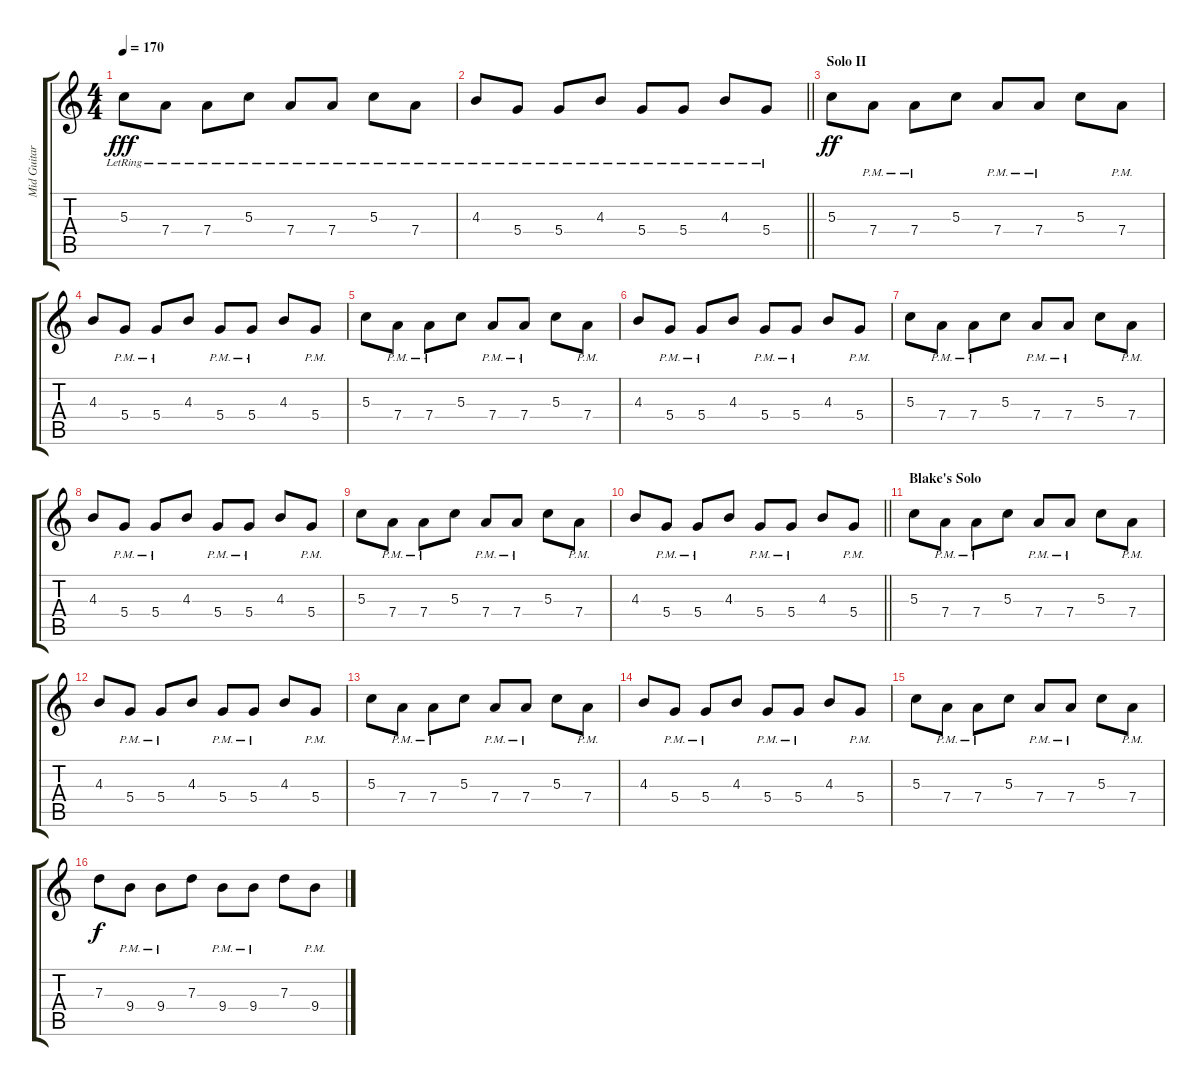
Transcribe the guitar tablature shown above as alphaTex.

\track ("Mid Guitar" "Mid Guitar") {instrument distortionguitar}
\staff {score tabs}
\tuning (E4 B3 G3 D3 A2 E2) {hide}
\ts (4 4)
\tempo 170
\clef g2
\ks c
5.3{lr}.8{dy fff} 7.4{lr}.8 7.4{lr}.8 5.3{lr}.8 7.4{lr}.8 7.4{lr}.8 5.3{lr}.8 7.4{lr}.8 |
\barLineRight lightlight
4.3{lr}.8 5.4{lr}.8 5.4{lr}.8 4.3{lr}.8 5.4{lr}.8 5.4{lr}.8 4.3{lr}.8 5.4{lr}.8 |
\section ("" "Solo II")
5.3.8{dy ff} 7.4{pm}.8 7.4{pm}.8 5.3.8 7.4{pm}.8 7.4{pm}.8 5.3.8 7.4{pm}.8 |
4.3.8 5.4{pm}.8 5.4{pm}.8 4.3.8 5.4{pm}.8 5.4{pm}.8 4.3.8 5.4{pm}.8 |
5.3.8 7.4{pm}.8 7.4{pm}.8 5.3.8 7.4{pm}.8 7.4{pm}.8 5.3.8 7.4{pm}.8 |
4.3.8 5.4{pm}.8 5.4{pm}.8 4.3.8 5.4{pm}.8 5.4{pm}.8 4.3.8 5.4{pm}.8 |
5.3.8 7.4{pm}.8 7.4{pm}.8 5.3.8 7.4{pm}.8 7.4{pm}.8 5.3.8 7.4{pm}.8 |
4.3.8 5.4{pm}.8 5.4{pm}.8 4.3.8 5.4{pm}.8 5.4{pm}.8 4.3.8 5.4{pm}.8 |
5.3.8 7.4{pm}.8 7.4{pm}.8 5.3.8 7.4{pm}.8 7.4{pm}.8 5.3.8 7.4{pm}.8 |
\barLineRight lightlight
4.3.8 5.4{pm}.8 5.4{pm}.8 4.3.8 5.4{pm}.8 5.4{pm}.8 4.3.8 5.4{pm}.8 |
\section ("" "Blake's Solo")
5.3.8 7.4{pm}.8 7.4{pm}.8 5.3.8 7.4{pm}.8 7.4{pm}.8 5.3.8 7.4{pm}.8 |
4.3.8 5.4{pm}.8 5.4{pm}.8 4.3.8 5.4{pm}.8 5.4{pm}.8 4.3.8 5.4{pm}.8 |
5.3.8 7.4{pm}.8 7.4{pm}.8 5.3.8 7.4{pm}.8 7.4{pm}.8 5.3.8 7.4{pm}.8 |
4.3.8 5.4{pm}.8 5.4{pm}.8 4.3.8 5.4{pm}.8 5.4{pm}.8 4.3.8 5.4{pm}.8 |
5.3.8 7.4{pm}.8 7.4{pm}.8 5.3.8 7.4{pm}.8 7.4{pm}.8 5.3.8 7.4{pm}.8 |
7.3.8{dy f} 9.4{pm}.8 9.4{pm}.8 7.3.8 9.4{pm}.8 9.4{pm}.8 7.3.8 9.4{pm}.8
